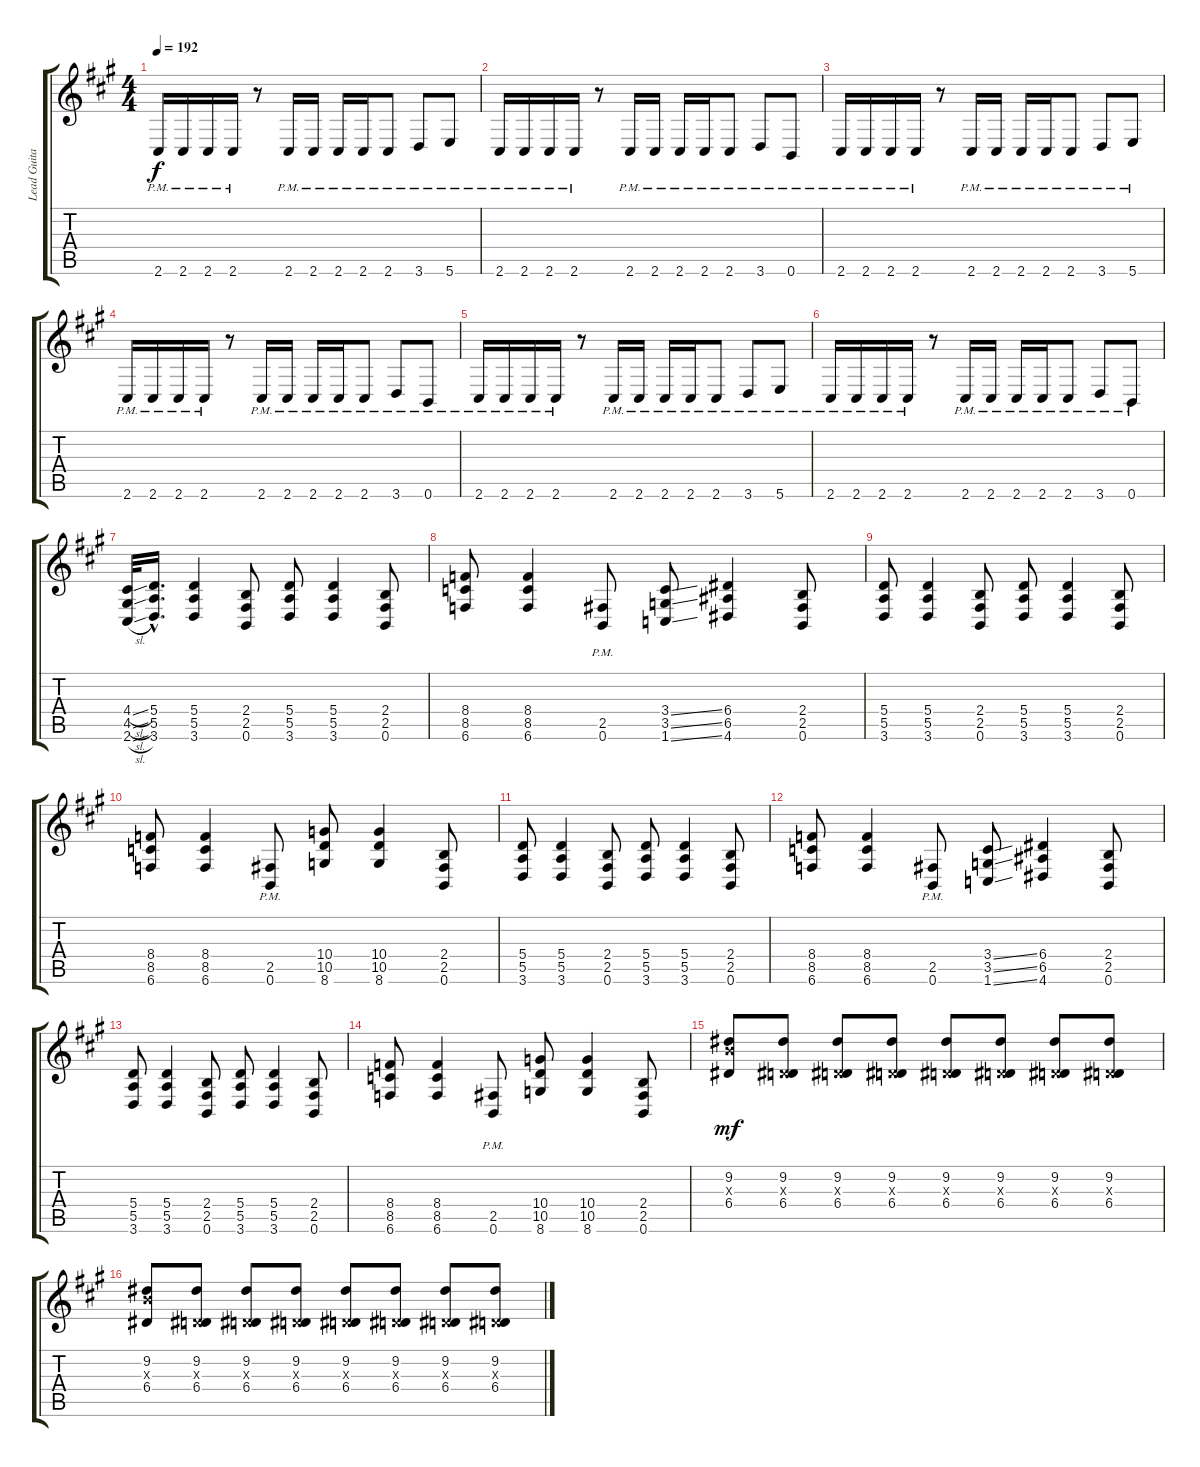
\track ("Lead Guitar" "Lead Guita") {instrument distortionguitar}
\staff {score tabs}
\tuning (B3 Gb3 D3 A2 E2 B1) {hide}
\ts (4 4)
\tempo 192
\clef g2
\ks f#minor
2.6{pm}.16{dy f} 2.6{pm}.16 2.6{pm}.16 2.6{pm}.16 r.8 2.6{pm}.16 2.6{pm}.16 2.6{pm}.16 2.6{pm}.16 2.6{pm}.8 3.6{pm}.8 5.6{pm}.8 |
2.6{pm}.16 2.6{pm}.16 2.6{pm}.16 2.6{pm}.16 r.8 2.6{pm}.16 2.6{pm}.16 2.6{pm}.16 2.6{pm}.16 2.6{pm}.8 3.6{pm}.8 0.6{pm}.8 |
2.6{pm}.16 2.6{pm}.16 2.6{pm}.16 2.6{pm}.16 r.8 2.6{pm}.16 2.6{pm}.16 2.6{pm}.16 2.6{pm}.16 2.6{pm}.8 3.6{pm}.8 5.6{pm}.8 |
2.6{pm}.16 2.6{pm}.16 2.6{pm}.16 2.6{pm}.16 r.8 2.6{pm}.16 2.6{pm}.16 2.6{pm}.16 2.6{pm}.16 2.6{pm}.8 3.6{pm}.8 0.6{pm}.8 |
2.6{pm}.16 2.6{pm}.16 2.6{pm}.16 2.6{pm}.16 r.8 2.6{pm}.16 2.6{pm}.16 2.6{pm}.16 2.6{pm}.16 2.6{pm}.8 3.6{pm}.8 5.6{pm}.8 |
2.6{pm}.16 2.6{pm}.16 2.6{pm}.16 2.6{pm}.16 r.8 2.6{pm}.16 2.6{pm}.16 2.6{pm}.16 2.6{pm}.16 2.6{pm}.8 3.6{pm}.8 0.6{pm}.8 |
(4.4{sl} 4.5{sl} 2.6{sl}).32 (5.4{hac} 5.5{hac} 3.6{hac}).16{d} (5.4 5.5 3.6).4 (2.4 2.5 0.6).8 (5.4 5.5 3.6).8 (5.4 5.5 3.6).4 (2.4 2.5 0.6).8 |
(8.4 8.5 6.6).8 (8.4 8.5 6.6).4 (2.5{pm} 0.6{pm}).8 (3.4{ss} 3.5{ss} 1.6{ss}).8 (6.4 6.5 4.6).4 (2.4 2.5 0.6).8 |
(5.4 5.5 3.6).8 (5.4 5.5 3.6).4 (2.4 2.5 0.6).8 (5.4 5.5 3.6).8 (5.4 5.5 3.6).4 (2.4 2.5 0.6).8 |
(8.4 8.5 6.6).8 (8.4 8.5 6.6).4 (2.5{pm} 0.6{pm}).8 (10.4 10.5 8.6).8 (10.4 10.5 8.6).4 (2.4 2.5 0.6).8 |
(5.4 5.5 3.6).8 (5.4 5.5 3.6).4 (2.4 2.5 0.6).8 (5.4 5.5 3.6).8 (5.4 5.5 3.6).4 (2.4 2.5 0.6).8 |
(8.4 8.5 6.6).8 (8.4 8.5 6.6).4 (2.5{pm} 0.6{pm}).8 (3.4{ss} 3.5{ss} 1.6{ss}).8 (6.4 6.5 4.6).4 (2.4 2.5 0.6).8 |
(5.4 5.5 3.6).8 (5.4 5.5 3.6).4 (2.4 2.5 0.6).8 (5.4 5.5 3.6).8 (5.4 5.5 3.6).4 (2.4 2.5 0.6).8 |
(8.4 8.5 6.6).8 (8.4 8.5 6.6).4 (2.5{pm} 0.6{pm}).8 (10.4 10.5 8.6).8 (10.4 10.5 8.6).4 (2.4 2.5 0.6).8 |
(9.2 9.3{x} 6.4).8{dy mf volume 15} (9.2 0.3{x} 6.4).8 (9.2 0.3{x} 6.4).8 (9.2 0.3{x} 6.4).8 (9.2 0.3{x} 6.4).8 (9.2 0.3{x} 6.4).8 (9.2 0.3{x} 6.4).8 (9.2 0.3{x} 6.4).8 |
(9.2 9.3{x} 6.4).8 (9.2 0.3{x} 6.4).8 (9.2 0.3{x} 6.4).8 (9.2 0.3{x} 6.4).8 (9.2 0.3{x} 6.4).8 (9.2 0.3{x} 6.4).8 (9.2 0.3{x} 6.4).8 (9.2 0.3{x} 6.4).8
